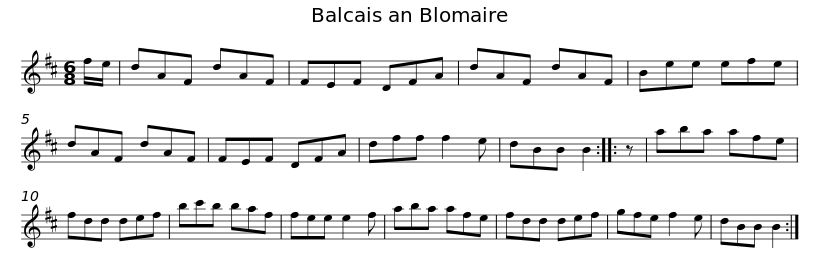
X:1
L:1/8
M:6/8
I:linebreak $
K:D
V:1 treble
V:1
 f/e/ | dAF dAF | FEF DFA | dAF dAF | Bee efe | %5
 dAF dAF | FEF DFA | dff f2 e |$ dBB B2 :: z | %10
 aba afe | fdd def | bc'b baf | fee e2 f | aba afe |$ %15
 fdd def | gfe f2 e | dBB B2 :| %18
